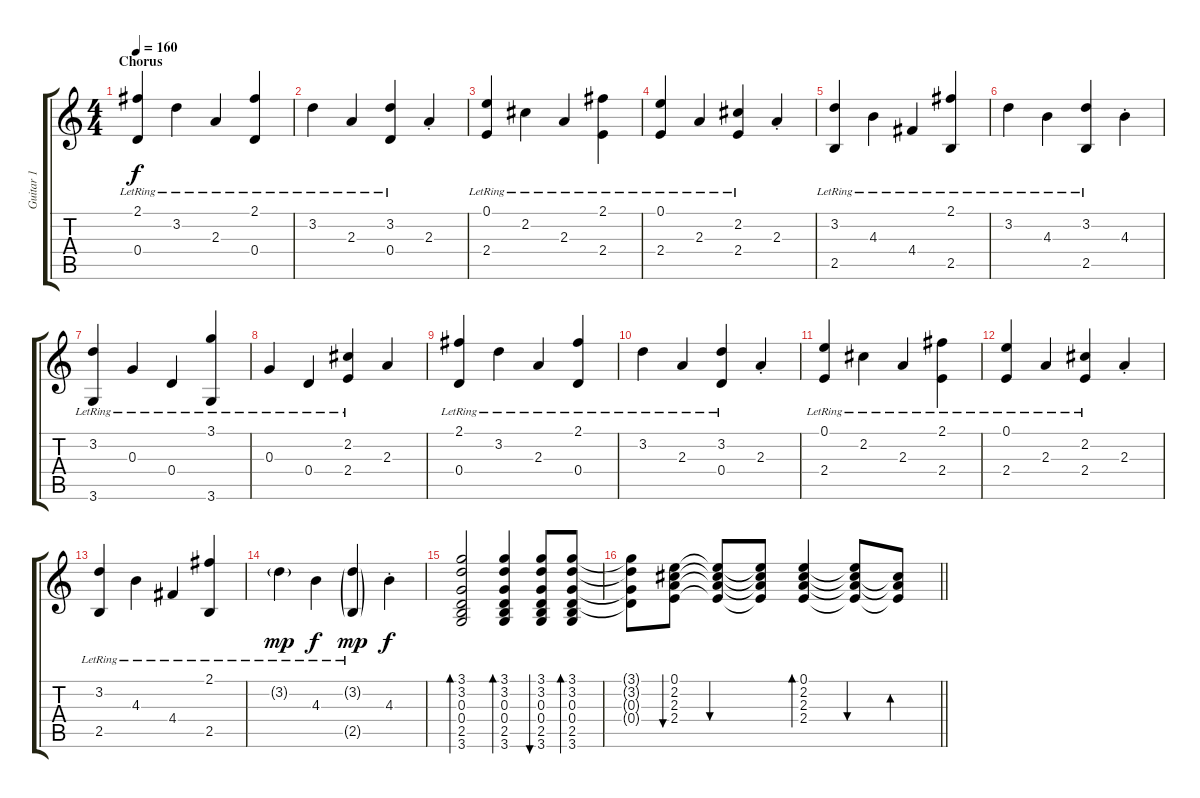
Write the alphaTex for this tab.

\track ("Guitar 1" "Guitar 1") {instrument acousticguitarsteel}
\staff {score tabs}
\tuning (E4 B3 G3 D3 A2 E2) {hide}
\ts (4 4)
\section ("" "Chorus")
\tempo 160
\clef g2
\ks c
(2.1{lr} 0.4{lr}).4{dy f} 3.2{lr}.4 2.3{lr}.4 (2.1{lr} 0.4{lr}).4 |
3.2{lr}.4 2.3{lr}.4 (3.2{lr} 0.4{lr}).4 2.3{st}.4 |
(0.1{lr} 2.4{lr}).4 2.2{lr}.4 2.3{lr}.4 (2.1{lr} 2.4{lr}).4 |
(0.1{lr} 2.4{lr}).4 2.3{lr}.4 (2.2{lr} 2.4{lr}).4 2.3{st}.4 |
(3.2{lr} 2.5{lr}).4 4.3{lr}.4 4.4{lr}.4 (2.1 2.5{lr}).4 |
3.2{lr}.4 4.3{lr}.4 (3.2{lr} 2.5{lr}).4 4.3{st}.4 |
(3.2{lr} 3.6{lr}).4 0.3{lr}.4 0.4{lr}.4 (3.1 3.6{lr}).4 |
0.3{lr}.4 0.4{lr}.4 (2.2{lr} 2.4{lr}).4 2.3.4 |
(2.1{lr} 0.4{lr}).4 3.2{lr}.4 2.3{lr}.4 (2.1{lr} 0.4{lr}).4 |
3.2{lr}.4 2.3{lr}.4 (3.2{lr} 0.4{lr}).4 2.3{st}.4 |
(0.1{lr} 2.4{lr}).4 2.2{lr}.4 2.3{lr}.4 (2.1{lr} 2.4{lr}).4 |
(0.1{lr} 2.4{lr}).4 2.3{lr}.4 (2.2{lr} 2.4{lr}).4 2.3{st}.4 |
(3.2{lr} 2.5{lr}).4 4.3{lr}.4 4.4{lr}.4 (2.1 2.5{lr}).4 |
3.2{g lr}.4{dy mp} 4.3{lr}.4{dy f} (3.2{g lr} 2.5{g lr}).4{dy mp} 4.3{st}.4{dy f} |
(3.1 3.2 0.3 0.4 2.5 3.6).2{bd 60} (3.1 3.2 0.3 0.4 2.5 3.6).4{bd 60} (3.1 3.2 0.3 0.4 2.5 3.6).8{bu 60} (3.1 3.2 0.3 0.4 2.5 3.6).8{bd 60} |
\barLineRight lightlight
(3.1{t} 3.2{t} 0.3{t} 0.4{t}).8 (0.1 2.2 2.3 2.4).8{bu 60} (0.1{t} 2.2{t} 2.3{t} 2.4{t}).8{bu 60} (0.1{t} 2.2{t} 2.3{t} 2.4{t}).8 (0.1 2.2 2.3 2.4).4{bd 60} (0.1{t} 2.2{t} 2.3{t} 2.4{t}).8{bu 60} (2.2{t} 2.3{t} 2.4{t}).8{bd 60}
